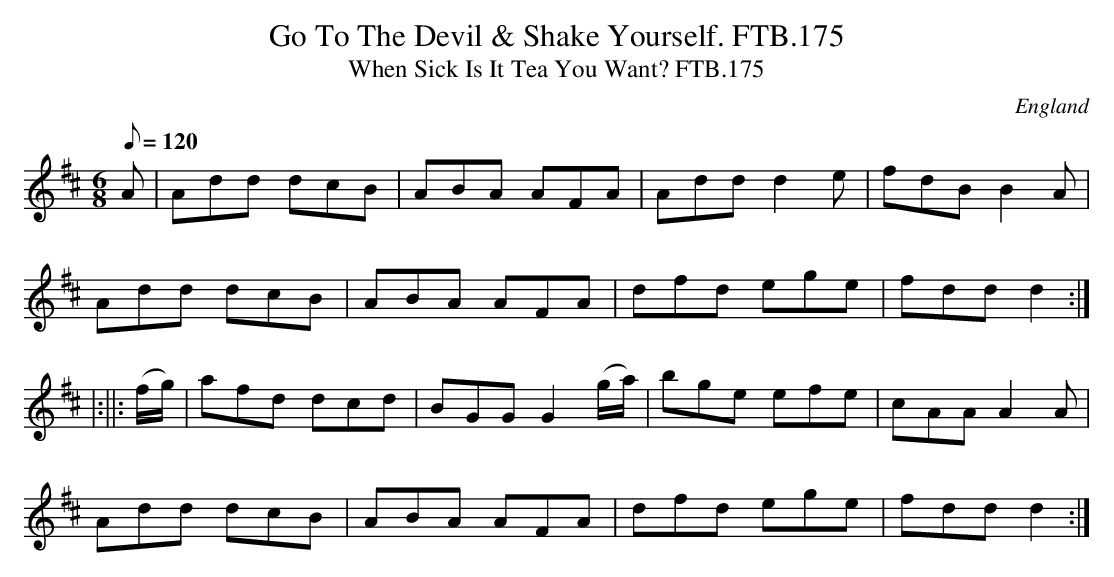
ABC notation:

X:1
T:Go To The Devil & Shake Yourself. FTB.175
T:When Sick Is It Tea You Want? FTB.175
M:6/8
L:1/8
Q:120
O:England
K:D major
A|Add dcB|ABA AFA|Addd2e|fdBB2A|
Add dcB|ABA AFA|dfd ege|fddd2:|
|:||:(f/g/)|afd dcd|BGGG2(g/a/)|bge efe|cAAA2A|
Add dcB|ABA AFA|dfd ege|fddd2:|
